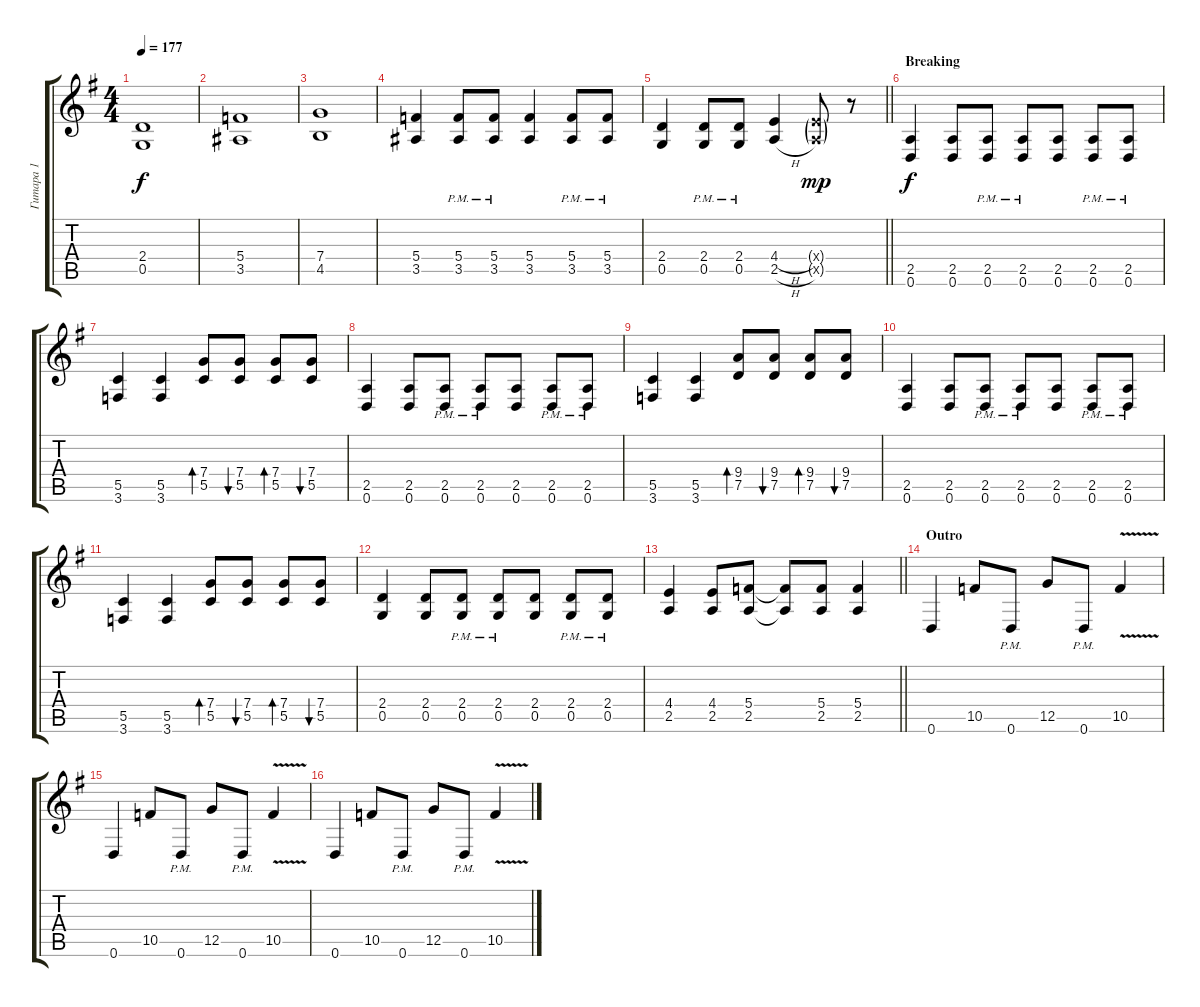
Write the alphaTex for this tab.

\track ("Гитара 1" "Гитара 1") {instrument distortionguitar}
\staff {score tabs}
\tuning (D4 A3 F3 C3 G2 D2) {hide}
\ts (4 4)
\tempo 177
\clef g2
\ks eminor
(2.4 0.5).1{dy f} |
(5.4 3.5).1 |
(7.4 4.5).1 |
(5.4 3.5).4 (5.4{pm} 3.5{pm}).8 (5.4{pm} 3.5{pm}).8 (5.4 3.5).4 (5.4{pm} 3.5{pm}).8 (5.4{pm} 3.5{pm}).8 |
\barLineRight lightlight
(2.4 0.5).4 (2.4{pm} 0.5{pm}).8 (2.4{pm} 0.5{pm}).8 (4.4{h} 2.5{h}).4 (4.4{g x} 2.5{g x}).8{dy mp} r.8 |
\section ("" "Breaking")
(2.5 0.6).4{dy f} (2.5 0.6).8 (2.5{pm} 0.6{pm}).8 (2.5{pm} 0.6{pm}).8 (2.5 0.6).8 (2.5{pm} 0.6{pm}).8 (2.5{pm} 0.6{pm}).8 |
(5.5 3.6).4 (5.5 3.6).4 (7.4 5.5).8{bd 60} (7.4 5.5).8{bu 60} (7.4 5.5).8{bd 60} (7.4 5.5).8{bu 60} |
(2.5 0.6).4 (2.5 0.6).8 (2.5{pm} 0.6{pm}).8 (2.5{pm} 0.6{pm}).8 (2.5 0.6).8 (2.5{pm} 0.6{pm}).8 (2.5{pm} 0.6{pm}).8 |
(5.5 3.6).4 (5.5 3.6).4 (9.4 7.5).8{bd 60} (9.4 7.5).8{bu 60} (9.4 7.5).8{bd 60} (9.4 7.5).8{bu 60} |
(2.5 0.6).4 (2.5 0.6).8 (2.5{pm} 0.6{pm}).8 (2.5{pm} 0.6{pm}).8 (2.5 0.6).8 (2.5{pm} 0.6{pm}).8 (2.5{pm} 0.6{pm}).8 |
(5.5 3.6).4 (5.5 3.6).4 (7.4 5.5).8{bd 60} (7.4 5.5).8{bu 60} (7.4 5.5).8{bd 60} (7.4 5.5).8{bu 60} |
(2.4 0.5).4 (2.4 0.5).8 (2.4{pm} 0.5{pm}).8 (2.4{pm} 0.5{pm}).8 (2.4 0.5).8 (2.4{pm} 0.5{pm}).8 (2.4{pm} 0.5{pm}).8 |
\barLineRight lightlight
(4.4 2.5).4 (4.4 2.5).8 (5.4 2.5).8 (5.4{t} 2.5{t}).8 (5.4 2.5).8 (5.4 2.5).4 |
\section ("" "Outro")
0.6.4 10.5.8 0.6{pm}.8 12.5.8 0.6{pm}.8 10.5{v}.4 |
0.6.4 10.5.8 0.6{pm}.8 12.5.8 0.6{pm}.8 10.5{v}.4 |
0.6.4 10.5.8 0.6{pm}.8 12.5.8 0.6{pm}.8 10.5{v}.4
